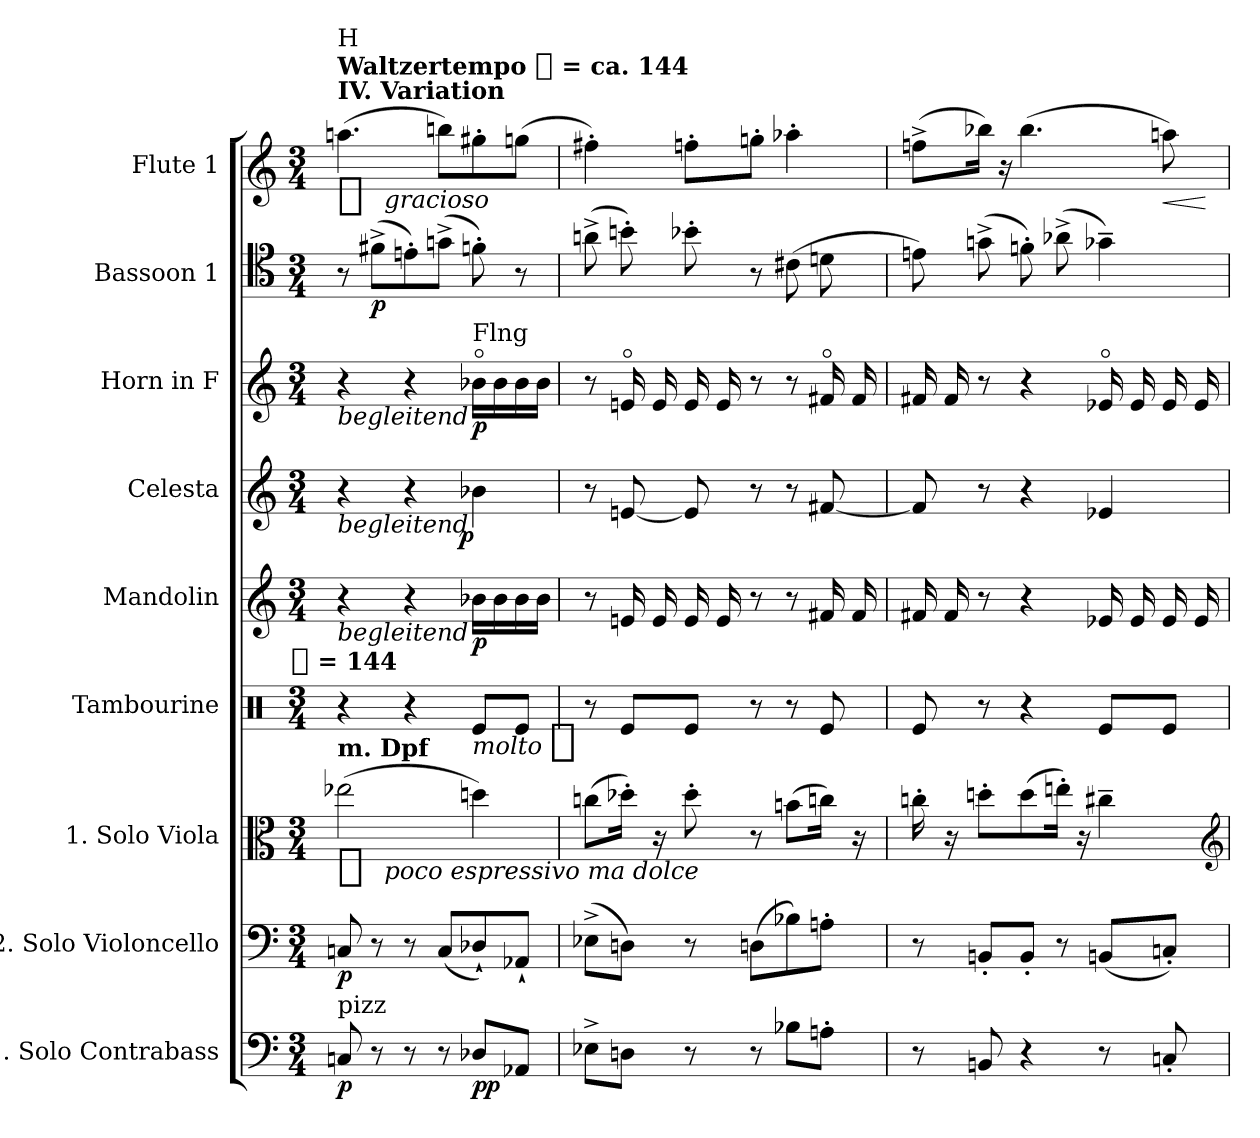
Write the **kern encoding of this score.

**kern	**dynam	**kern	**dynam	**kern	**dynam	**kern	**dynam	**kern	**dynam	**kern	**dynam	**kern	**dynam	**kern	**dynam	**kern	**dynam
*part9	*part9	*part8	*part8	*part7	*part7	*part6	*part6	*part5	*part5	*part4	*part4	*part3	*part3	*part2	*part2	*part1	*part1
*staff9	*staff9	*staff8	*staff8	*staff7	*staff7	*staff6	*staff6	*staff5	*staff5	*staff4	*staff4	*staff3	*staff3	*staff2	*staff2	*staff1	*staff1
*I"1. Solo Contrabass	*	*I"2. Solo Violoncello	*	*I"1. Solo Viola	*	*I"Tambourine	*	*I"Mandolin	*	*I"Celesta	*	*I"Horn in F	*	*I"Bassoon 1	*	*I"Flute 1	*
*I'Cb.	*	*I'Vc.	*	*I'Vla.	*	*I'Tamb.	*	*I'Mand.	*	*I'Cel.	*	*I'Hn.	*	*I'Bsn.	*	*I'Fl.	*
*clefF4	*	*clefF4	*	*clefC3	*	*clefX	*	*clefG2	*	*clefG2	*	*clefG2	*	*clefC4	*	*clefG2	*
*ITrd7c12	*	*	*	*	*	*	*	*	*	*ITrd-7c-12	*	*	*	*	*	*	*
*k[]	*	*k[]	*	*k[]	*	*k[]	*	*k[]	*	*k[]	*	*k[]	*	*k[]	*	*k[]	*
*M3/4	*	*M3/4	*	*M3/4	*	*M3/4	*	*M3/4	*	*M3/4	*	*M3/4	*	*M3/4	*	*M3/4	*
*MM144	*	*MM144	*	*MM144	*	*MM144	*	*MM144	*	*MM144	*	*MM144	*	*MM144	*	*MM144	*
=1	=1	=1	=1	=1	=1	=1	=1	=1	=1	=1	=1	=1	=1	=1	=1	=1	=1
!	!	!	!	!	!	!LO:TX:t=[quarter] = 144	!	!	!	!	!	!	!	!	!	!	!
!	!	!	!	!	!	!	!	!	!	!	!	!	!	!	!	!LO:TX:a:B:t=IV. Variation	!
!	!	!	!	!	!	!	!	!	!	!	!	!	!	!	!	!LO:TX:a:B:t=Waltzertempo [quarter] = ca. 144	!
!	!	!	!	!	!	!	!	!	!	!	!	!	!	!	!	!LO:TX:a:t=H	!
!	!	!	!	!	!	!	!	!	!	!	!	!LO:TX:b:i:t=begleitend	!	!	!	!	!
!	!	!	!	!	!	!	!	!	!	!LO:TX:b:i:t=begleitend	!	!	!	!	!	!	!
!	!	!	!	!	!	!	!	!LO:TX:b:i:t=begleitend	!	!	!	!	!	!	!	!	!
!	!	!	!	!LO:TX:a:B:t=m. Dpf	!	!	!	!	!	!	!	!	!	!	!	!	!
!LO:TX:a:t=pizz	!	!	!	!	!	!	!	!	!	!	!	!	!	!	!	!	!
!	!	!	!	!	!LO:DY:t=%s poco espressivo ma dolce	!	!	!	!	!	!	!	!	!	!	!	!LO:DY:t=%s gracioso
8CCn	p	8Cn	p	(2ee-X	p	4r	.	4r	.	4r	.	4r	.	8r	.	(4.aan	p
8r	.	8r	.	.	.	.	.	.	.	.	.	.	.	(8f#X^L	p	.	.
8r	.	8r	.	.	.	4r	.	4r	.	4r	.	4r	.	8en')	.	.	.
8r	.	(8CL	.	.	.	.	.	.	.	.	.	.	.	(8gn^J	.	8bbnL)	.
!	!	!	!	!	!	!	!	!	!	!	!	!LO:TX:a:t=Flng	!	!	!	!	!
!	!	!	!	!	!	!	!LO:DY:t=molto %s	!	!	!	!LO:DY:rj	!	!	!	!	!	!
8DD-XL	pp	8D-X`)	.	4ddn)	.	8Re/L	p	16b-XLL	p	4bb-X	p	16b-XoLL	p	8fn')	.	8gg#X'	.
.	.	.	.	.	.	.	.	16b-	.	.	.	16b-	.	.	.	.	.
8AAA-XJ	.	8AA-X`J	.	.	.	8Re/J	.	16b-	.	.	.	16b-	.	8r	.	(8ggnJ	.
.	.	.	.	.	.	.	.	16b-JJ	.	.	.	16b-JJ	.	.	.	.	.
=2	=2	=2	=2	=2	=2	=2	=2	=2	=2	=2	=2	=2	=2	=2	=2	=2	=2
8EE-X^L	.	(8E-X^L	.	(8ccnL	.	8r	.	8r	.	8r	.	8r	.	(8an^	.	4ff#X')	.
8DDnJ	.	8DnJ)	.	16dd-X'Jk)	.	8Re/L	.	16en	.	[8een	.	16eno	.	8bn')	.	.	.
.	.	.	.	16r	.	.	.	16e	.	.	.	16e	.	.	.	.	.
8r	.	8r	.	8dd-'	.	8Re/J	.	16e	.	8ee]	.	16e	.	8b-X'	.	8ffn'L	.
.	.	.	.	.	.	.	.	16e	.	.	.	16e	.	.	.	.	.
8r	.	(8DnL	.	8r	.	8r	.	8r	.	8r	.	8r	.	8r	.	8ggn'J	.
8BB-XL	.	8B-X)	.	(8bnL	.	8r	.	8r	.	8r	.	8r	.	(8c#X	.	4aa-X'	.
8AAn'J	.	8An'J	.	16ccnJk)	.	8Re/	.	16f#X	.	[8ff#X	.	16f#Xo	.	8dn	.	.	.
.	.	.	.	16r	.	.	.	16f#	.	.	.	16f#	.	.	.	.	.
=3	=3	=3	=3	=3	=3	=3	=3	=3	=3	=3	=3	=3	=3	=3	=3	=3	=3
8r	.	8r	.	16ccn'	.	8Re/	.	16f#X	.	8ff#]	.	16f#X	.	8en)	.	(8ffn^L	.
.	.	.	.	16r	.	.	.	16f#	.	.	.	16f#	.	.	.	.	.
8BBBn	.	8BBn'L	.	8ddn'L	.	8r	.	8r	.	8r	.	8r	.	(8gn^	.	16bb-XJk)	.
.	.	.	.	.	.	.	.	.	.	.	.	.	.	.	.	16r	.
4r	.	8BB'J	.	(8dd	.	4r	.	4r	.	4r	.	4r	.	8fn')	.	(4.bb-	.
.	.	8r	.	16een'Jk)	.	.	.	.	.	.	.	.	.	(8a-X^	.	.	.
.	.	.	.	16r	.	.	.	.	.	.	.	.	.	.	.	.	.
8r	.	(8BBnL	.	4cc#X~	.	8Re/L	.	16e-X	.	4ee-X	.	16e-Xo	.	4g-X~)	.	.	.
.	.	.	.	.	.	.	.	16e-	.	.	.	16e-	.	.	.	.	.
!	!	!	!	!	!	!	!	!	!	!	!	!	!	!	!	!	!LO:HP:b
8CCn'	.	8Cn'>J)	.	.	.	8Re/J	.	16e-	.	.	.	16e-	.	.	.	8aan)	<
.	.	.	.	.	.	.	.	16e-	.	.	.	16e-	.	.	.	.	.
*	*	*	*	*clefG2	*	*	*	*	*	*	*	*	*	*	*	*	*
.	.	.	.	.	.	.	.	.	.	.	.	.	.	.	.	.	[
=	=	=	=	=	=	=	=	=	=	=	=	=	=	=	=	=	=
*-	*-	*-	*-	*-	*-	*-	*-	*-	*-	*-	*-	*-	*-	*-	*-	*-	*-
